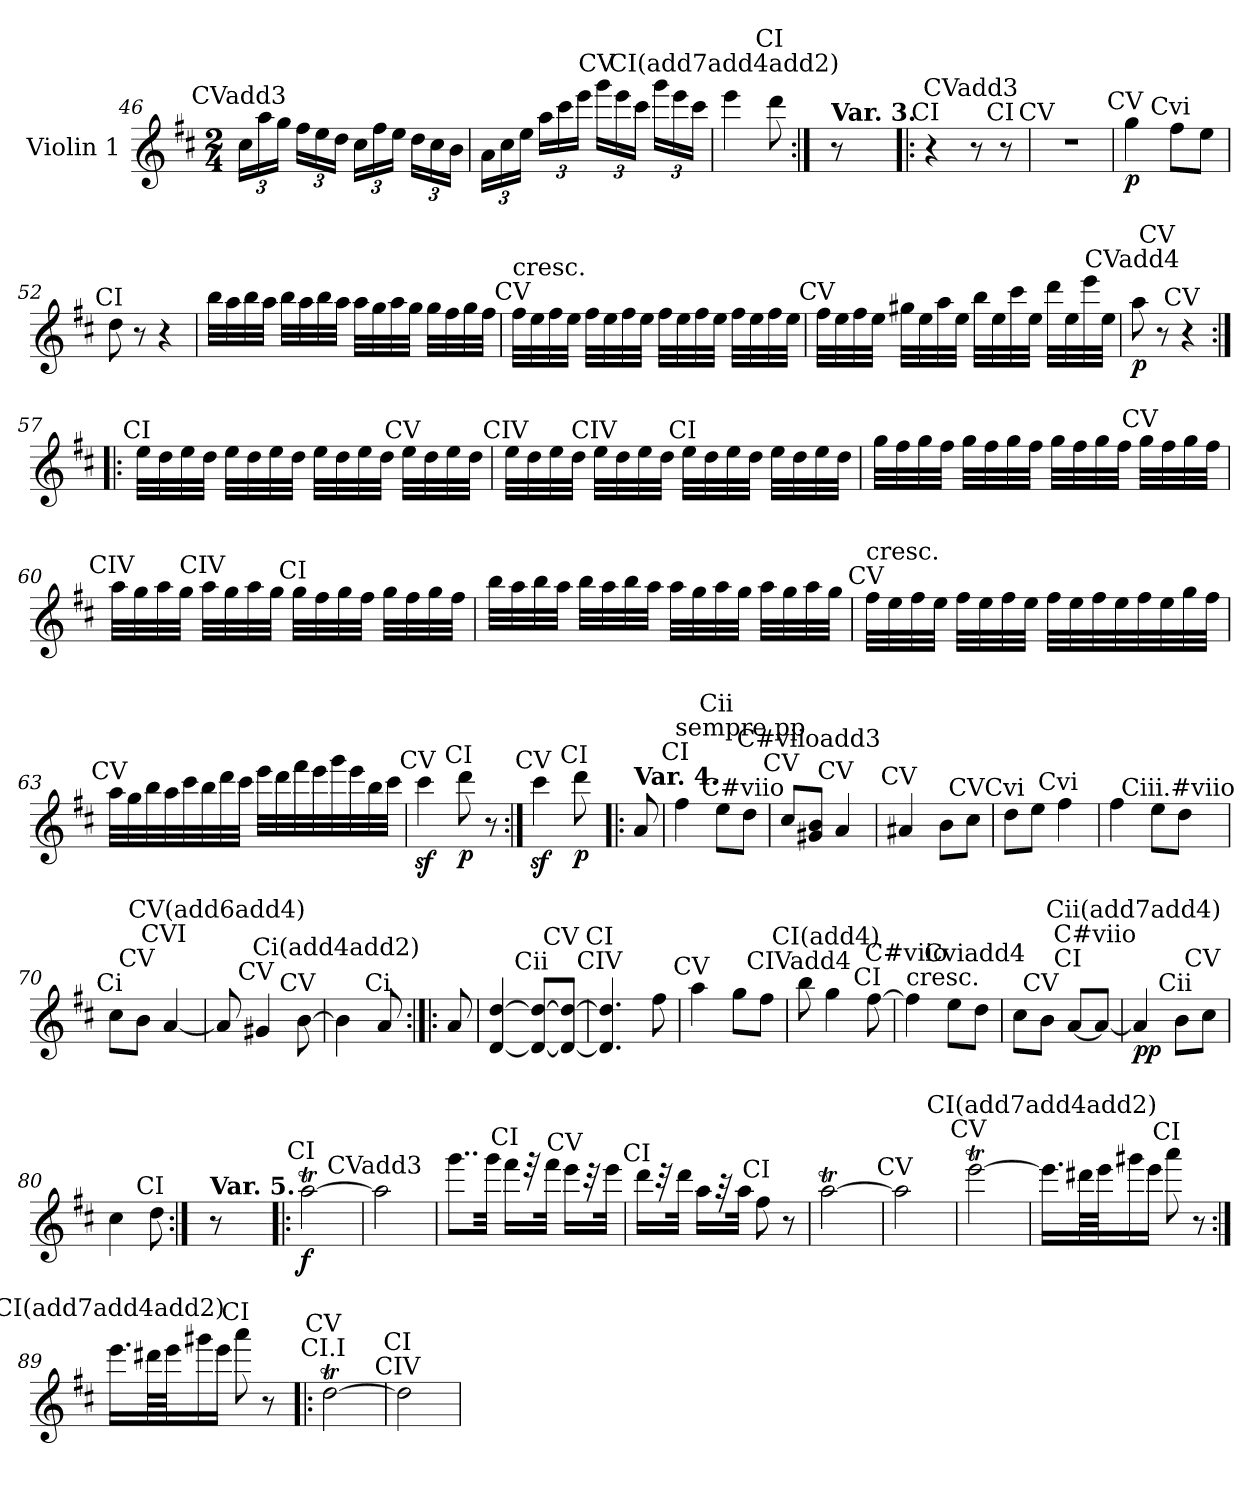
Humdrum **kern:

**kern	**dynam
*part1	*part1
*staff1	*staff1
*I"Violin 1	*
*I'Vln	*
*clefG2	*
*k[f#c#]	*
*D:	*
*M2/4	*
*Xbrackettup	*
=46	=46
!LO:TX:a:cj:t=CVadd3	!
24cc#\LL	.
24aa\	.
24gg\JJ	.
24ff#\LL	.
24ee\	.
24dd\JJ	.
24cc#\LL	.
24ff#\	.
24ee\JJ	.
24dd\LL	.
24cc#\	.
24b\JJ	.
!!LO:LB:g=z
=47	=47
24a\LL	.
24cc#\	.
24ee\JJ	.
24aa\LL	.
24ccc#\	.
24eee\JJ	.
!LO:TX:a:cj:t=CV	!
24ggg\LL	.
24eee\	.
24ccc#\JJ	.
24ggg\LL	.
24eee\	.
24ccc#\JJ	.
=48	=48
!LO:TX:a:cj:t=CI(add7add4add2)	!
4eee\	.
!LO:TX:a:cj:t=CI	!
8ddd\	.
=48X7:|!	=48X7:|!
!LO:TX:a:B:t=Var. 3.	!
8r	.
=49!|:	=49!|:
!LO:TX:a:cj:t=CI	!
4r	.
!LO:TX:a:cj:t=CVadd3	!
8r	.
!LO:TX:a:cj:t=CI	!
8r	.
=50	=50
!LO:TX:a:cj:t=CV	!
2r	.
=51	=51
!LO:TX:a:cj:t=CV	!
!	!LO:DY:b
4gg\	p
!LO:TX:a:cj:t=Cvi	!
8ff#\L	.
8ee\J	.
=52	=52
!LO:TX:a:cj:t=CI	!
8dd\	.
8r	.
4r	.
!!LO:LB:g=z
=53	=53
32bb\LLL	.
32aa\	.
32bb\	.
32aa\JJJ	.
32bb\LLL	.
32aa\	.
32bb\	.
32aa\JJJ	.
32aa\LLL	.
32gg\	.
32aa\	.
32gg\JJJ	.
32gg\LLL	.
32ff#\	.
32gg\	.
32ff#\JJJ	.
=54	=54
!LO:TX:a:cj:t=CV	!
!LO:TX:a:t=cresc.	!
32ff#\LLL	.
32ee\	.
32ff#\	.
32ee\JJJ	.
32ff#\LLL	.
32ee\	.
32ff#\	.
32ee\JJJ	.
32ff#\LLL	.
32ee\	.
32ff#\	.
32ee\JJJ	.
32ff#\LLL	.
32ee\	.
32ff#\	.
32ee\JJJ	.
!!LO:PB:g=z
=55	=55
!LO:TX:a:cj:t=CV	!
32ff#\LLL	.
32ee\	.
32ff#\	.
32ee\JJJ	.
32gg#X\LLL	.
32ee\	.
32aa\	.
32ee\JJJ	.
32bb\LLL	.
32ee\	.
32ccc#\	.
32ee\JJJ	.
32ddd\LLL	.
32ee\	.
32eee\	.
32ee\JJJ	.
=56	=56
!LO:TX:a:cj:t=CVadd4	!
!	!LO:DY:b
8aa\	p
!LO:TX:a:cj:t=CV	!
8r	.
!LO:TX:a:cj:t=CV	!
4r	.
=57:|!|:	=57:|!|:
!LO:TX:a:cj:t=CI	!
32ee\LLL	.
32dd\	.
32ee\	.
32dd\JJJ	.
32ee\LLL	.
32dd\	.
32ee\	.
32dd\JJJ	.
32ee\LLL	.
32dd\	.
32ee\	.
32dd\JJJ	.
!LO:TX:a:cj:t=CV	!
32ee\LLL	.
32dd\	.
32ee\	.
32dd\JJJ	.
!!LO:LB:g=z
=58	=58
!LO:TX:a:cj:t=CIV	!
32ee\LLL	.
32dd\	.
32ee\	.
32dd\JJJ	.
!LO:TX:a:cj:t=CIV	!
32ee\LLL	.
32dd\	.
32ee\	.
32dd\JJJ	.
!LO:TX:a:cj:t=CI	!
32ee\LLL	.
32dd\	.
32ee\	.
32dd\JJJ	.
32ee\LLL	.
32dd\	.
32ee\	.
32dd\JJJ	.
=59	=59
32gg\LLL	.
32ff#\	.
32gg\	.
32ff#\JJJ	.
32gg\LLL	.
32ff#\	.
32gg\	.
32ff#\JJJ	.
32gg\LLL	.
32ff#\	.
32gg\	.
32ff#\JJJ	.
!LO:TX:a:cj:t=CV	!
32gg\LLL	.
32ff#\	.
32gg\	.
32ff#\JJJ	.
=60	=60
!LO:TX:a:cj:t=CIV	!
32aa\LLL	.
32gg\	.
32aa\	.
32gg\JJJ	.
!LO:TX:a:cj:t=CIV	!
32aa\LLL	.
32gg\	.
32aa\	.
32gg\JJJ	.
!LO:TX:a:cj:t=CI	!
32gg\LLL	.
32ff#\	.
32gg\	.
32ff#\JJJ	.
32gg\LLL	.
32ff#\	.
32gg\	.
32ff#\JJJ	.
!!LO:LB:g=z
=61	=61
32bb\LLL	.
32aa\	.
32bb\	.
32aa\JJJ	.
32bb\LLL	.
32aa\	.
32bb\	.
32aa\JJJ	.
32aa\LLL	.
32gg\	.
32aa\	.
32gg\JJJ	.
32aa\LLL	.
32gg\	.
32aa\	.
32gg\JJJ	.
=62	=62
!LO:TX:a:cj:t=CV	!
!LO:TX:a:t=cresc.	!
32ff#\LLL	.
32ee\	.
32ff#\	.
32ee\JJJ	.
32ff#\LLL	.
32ee\	.
32ff#\	.
32ee\JJJ	.
32ff#\LLL	.
32ee\	.
32ff#\	.
32ee\	.
32ff#\	.
32ee\	.
32gg\	.
32ff#\JJJ	.
!!LO:LB:g=z
=63	=63
!LO:TX:a:cj:t=CV	!
32aa\LLL	.
32gg\	.
32bb\	.
32aa\	.
32ccc#\	.
32bb\	.
32ddd\	.
32ccc#\JJJ	.
32eee\LLL	.
32ddd\	.
32fff#\	.
32eee\	.
32ggg\	.
32eee\	.
32bb\	.
32ccc#\JJJ	.
=64	=64
!LO:TX:a:cj:t=CV	!
4ccc#z<\	.
!LO:TX:a:cj:t=CI	!
!	!LO:DY:b
8ddd\	p
8r	.
=65:|!	=65:|!
!LO:TX:a:cj:t=CV	!
4ccc#z<\	.
!LO:TX:a:cj:t=CI	!
!	!LO:DY:b
8ddd\	p
=65X8!|:	=65X8!|:
!LO:TX:a:B:t=Var. 4.	!
8a/	.
=65X9	=65X9
!LO:TX:a:cj:t=CI	!
!LO:TX:a:t=sempre pp	!
4ff#\	.
!LO:TX:a:cj:t=Cii	!
8ee\L	.
!LO:TX:a:cj:t=C#viio	!
8dd\J	.
=66	=66
!LO:TX:a:cj:t=CV	!
8cc#/L	.
!LO:TX:a:cj:t=C#viioadd3	!
8g#X/ 8b/J	.
!LO:TX:a:cj:t=CV	!
4a/	.
=67	=67
!LO:TX:a:cj:t=CV	!
4a#X/	.
8b\L	.
!LO:TX:a:cj:t=CV	!
8cc#\J	.
!!LO:LB:g=z
=68	=68
!LO:TX:a:cj:t=Cvi	!
8dd\L	.
8ee\J	.
!LO:TX:a:cj:t=Cvi	!
4ff#\	.
=69	=69
4ff#\	.
8ee\L	.
!LO:TX:a:cj:t=Ciii.#viio	!
8dd\J	.
=70	=70
!LO:TX:a:cj:t=Ci	!
8cc#\L	.
!LO:TX:a:cj:t=CV	!
8b\J	.
!LO:TX:a:cj:t=CVI	!
[4a/	.
=71	=71
!LO:TX:a:cj:t=CV(add6add4)	!
8a/]	.
!LO:TX:a:cj:t=CV	!
4g#X/	.
!LO:TX:a:cj:t=CV	!
[8b\	.
=72	=72
!LO:TX:a:cj:t=Ci(add4add2)	!
4b\]	.
!LO:TX:a:cj:t=Ci	!
8a/	.
=72X10:|!|:	=72X10:|!|:
8a/	.
=73	=73
[4d/ [4dd/	.
!LO:TX:a:cj:t=Cii	!
8d/_ 8dd/_L	.
!LO:TX:a:cj:t=CV	!
8d/_ 8dd/_J	.
=74	=74
!LO:TX:a:cj:t=CIV	!
!LO:TX:a:cj:t=CI	!
4.d/] 4.dd/]	.
8ff#\	.
=75	=75
!LO:TX:a:cj:t=CV	!
4aa\	.
8gg\L	.
8ff#\J	.
=76	=76
!LO:TX:a:cj:t=CIVadd4	!
8bb\	.
!LO:TX:a:cj:t=CI(add4)	!
4gg\	.
!LO:TX:a:cj:t=CI	!
[8ff#\	.
!!LO:LB:g=z
=77	=77
!LO:TX:a:cj:t=C#viio	!
!LO:TX:a:t=cresc.	!
4ff#\]	.
8ee\L	.
!LO:TX:a:cj:t=Cviadd4	!
8dd\J	.
=78	=78
8cc#\L	.
!LO:TX:a:cj:t=CV	!
8b\J	.
!LO:TX:a:cj:t=CI	!
[8a/L	.
!LO:TX:a:cj:t=C#viio	!
8a/J_	.
=79	=79
!LO:TX:a:cj:t=Cii(add7add4)	!
!	!LO:DY:b
4a/]	pp
!LO:TX:a:cj:t=Cii	!
8b\L	.
!LO:TX:a:cj:t=CV	!
8cc#\J	.
=80	=80
4cc#\	.
!LO:TX:a:cj:t=CI	!
8dd\	.
=80X11:|!	=80X11:|!
!LO:TX:a:B:t=Var. 5.	!
8r	.
=81!|:	=81!|:
!LO:TX:a:cj:t=CI	!
!	!LO:DY:b
[2aaT\	f
=82	=82
!LO:TX:a:cj:t=CVadd3	!
2aa\]	.
=83	=83
8..ggg\L	.
32ggg\Jkk	.
!LO:TX:a:cj:t=CI	!
16fff#\KL	.
32r	.
32fff#\Jkk	.
!LO:TX:a:cj:t=CV	!
16eee\KL	.
32r	.
32eee\Jkk	.
!!LO:LB:g=z
=84	=84
!LO:TX:a:cj:t=CI	!
16ddd\KL	.
32r	.
32ddd\Jkk	.
16aa\KL	.
32r	.
32aa\Jkk	.
!LO:TX:a:cj:t=CI	!
8ff#\	.
8r	.
=85	=85
[2aaT\	.
=86	=86
!LO:TX:a:cj:t=CV	!
2aa\]	.
=87	=87
!LO:TX:a:cj:t=CV	!
[2eeeT\	.
=88	=88
!LO:TX:a:cj:t=CI(add7add4add2)	!
16.eee\LL]	.
64ddd#X\LL	.
64eee\JJ	.
16ggg#X\	.
16eee\JJ	.
!LO:TX:a:cj:t=CI	!
8aaa\	.
8r	.
=89:|!	=89:|!
!LO:TX:a:cj:t=CI(add7add4add2)	!
16.eee\LL	.
64ddd#X\LL	.
64eee\JJ	.
16ggg#X\	.
16eee\JJ	.
!LO:TX:a:cj:t=CI	!
8aaa\	.
8r	.
=89X12!|:	=89X12!|:
!LO:TX:a:cj:t=CI.I	!
!LO:TX:a:cj:t=CV	!
[2ddT\	.
!!LO:LB:g=z
=90	=90
!LO:TX:a:cj:t=CIV	!
!LO:TX:a:cj:t=CI	!
2dd\]	.
=	=
*-	*-
